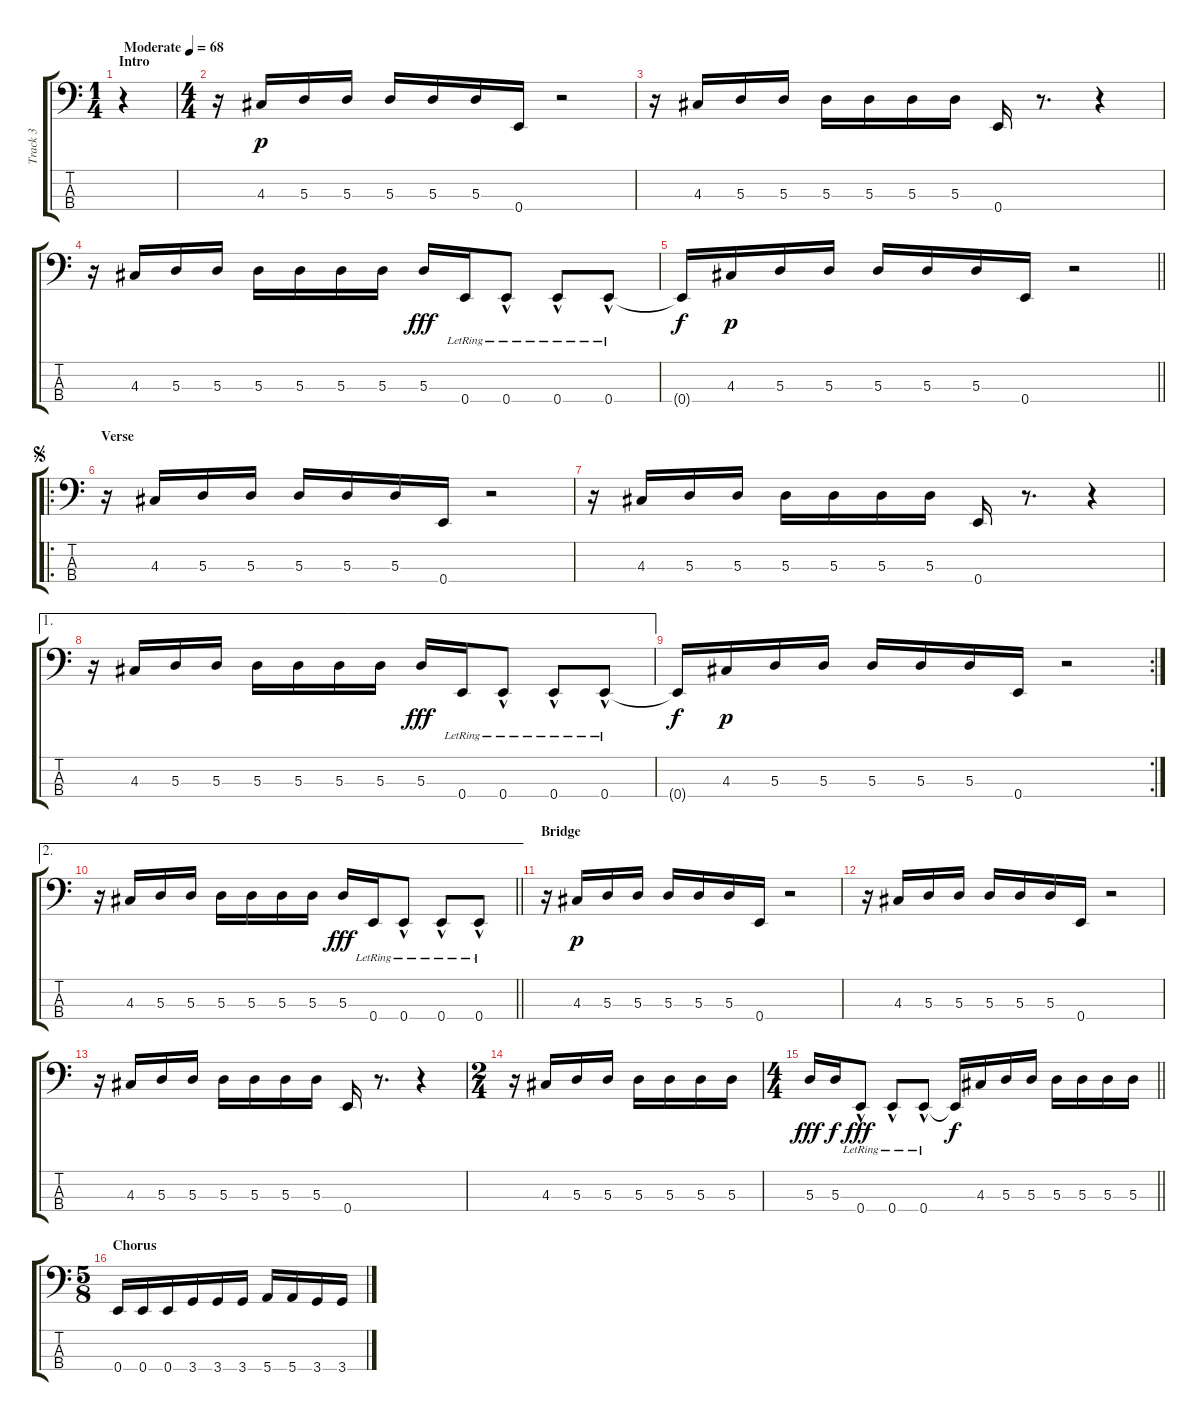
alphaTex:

\track ("Track 3" "Track 3") {instrument electricbassfinger}
\staff {score tabs}
\tuning (G2 D2 A1 E1) {hide}
\ts (1 4)
\section ("" "Intro")
\tempo (68 "Moderate")
\clef f4
\ks c
r.4{dy p instrument electricbassfinger} |
\ts (4 4)
r.16 4.3.16 5.3.16 5.3.16 5.3.16 5.3.16 5.3.16 0.4.16 r.2 |
r.16 4.3.16 5.3.16 5.3.16 5.3.16 5.3.16 5.3.16 5.3.16 0.4.16 r.8{d} r.4 |
r.16 4.3.16 5.3.16 5.3.16 5.3.16 5.3.16 5.3.16 5.3.16 5.3.16{dy fff} 0.4{lr}.16 0.4{hac lr}.8 0.4{hac lr}.8 0.4{hac lr}.8 |
\barLineRight lightlight
0.4{t}.16{dy f} 4.3.16{dy p} 5.3.16 5.3.16 5.3.16 5.3.16 5.3.16 0.4.16 r.2 |
\ro
\section ("" "Verse")
\jump segno
r.16 4.3.16 5.3.16 5.3.16 5.3.16 5.3.16 5.3.16 0.4.16 r.2 |
r.16 4.3.16 5.3.16 5.3.16 5.3.16 5.3.16 5.3.16 5.3.16 0.4.16 r.8{d} r.4 |
\ae 1
r.16 4.3.16 5.3.16 5.3.16 5.3.16 5.3.16 5.3.16 5.3.16 5.3.16{dy fff} 0.4{lr}.16 0.4{hac lr}.8 0.4{hac lr}.8 0.4{hac lr}.8 |
\rc 2
0.4{t}.16{dy f} 4.3.16{dy p} 5.3.16 5.3.16 5.3.16 5.3.16 5.3.16 0.4.16 r.2 |
\ae 2
\barLineRight lightlight
r.16 4.3.16 5.3.16 5.3.16 5.3.16 5.3.16 5.3.16 5.3.16 5.3.16{dy fff} 0.4{lr}.16 0.4{hac lr}.8 0.4{hac lr}.8 0.4{hac lr}.8 |
\section ("" "Bridge")
r.16 4.3.16{dy p} 5.3.16 5.3.16 5.3.16 5.3.16 5.3.16 0.4.16 r.2 |
r.16 4.3.16 5.3.16 5.3.16 5.3.16 5.3.16 5.3.16 0.4.16 r.2 |
r.16 4.3.16 5.3.16 5.3.16 5.3.16 5.3.16 5.3.16 5.3.16 0.4.16 r.8{d} r.4 |
\ts (2 4)
r.16 4.3.16 5.3.16 5.3.16 5.3.16 5.3.16 5.3.16 5.3.16 |
\ts (4 4)
\barLineRight lightlight
5.3.16{dy fff} 5.3.16{dy f} 0.4{hac lr}.8{dy fff} 0.4{hac lr}.8 0.4{hac lr}.8 0.4{t}.16{dy f} 4.3.16 5.3.16 5.3.16 5.3.16 5.3.16 5.3.16 5.3.16 |
\ts (5 8)
\section ("" "Chorus")
0.4.16 0.4.16 0.4.16 3.4.16 3.4.16 3.4.16 5.4.16 5.4.16 3.4.16 3.4.16
